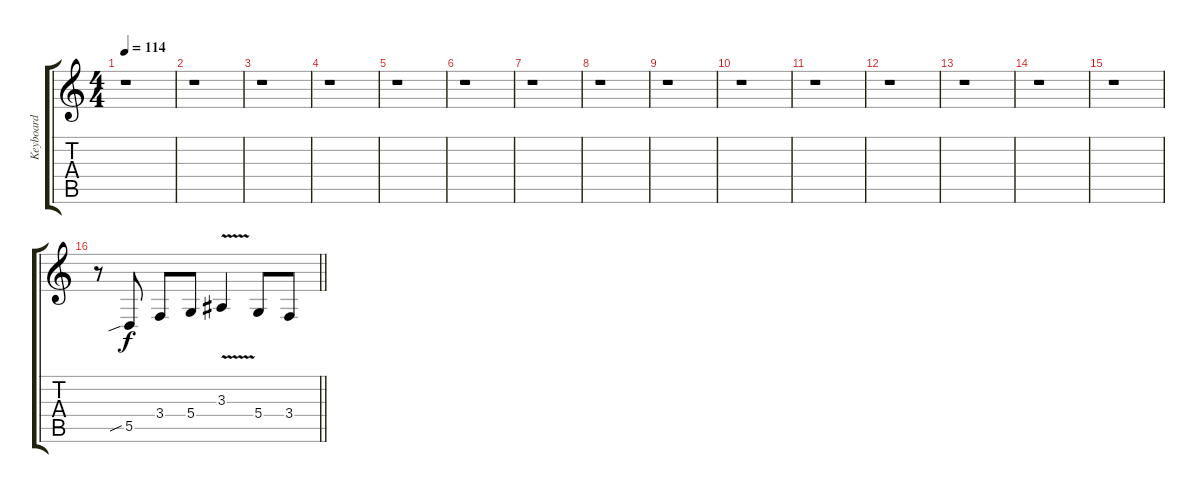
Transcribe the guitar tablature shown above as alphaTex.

\track ("Keyboard" "Keyboard") {instrument lead1square}
\staff {score tabs}
\tuning (E4 B3 G3 D3 A2 E2) {hide}
\ts (4 4)
\tempo 114
\clef g2
\ks c
r.1{dy f} |
r.1 |
r.1 |
r.1 |
r.1 |
r.1 |
r.1 |
r.1 |
r.1 |
r.1 |
r.1 |
r.1 |
r.1 |
r.1 |
r.1 |
\barLineRight lightlight
r.8 5.5{sib}.8 3.4.8 5.4.8 3.3{v}.4 5.4.8 3.4.8
